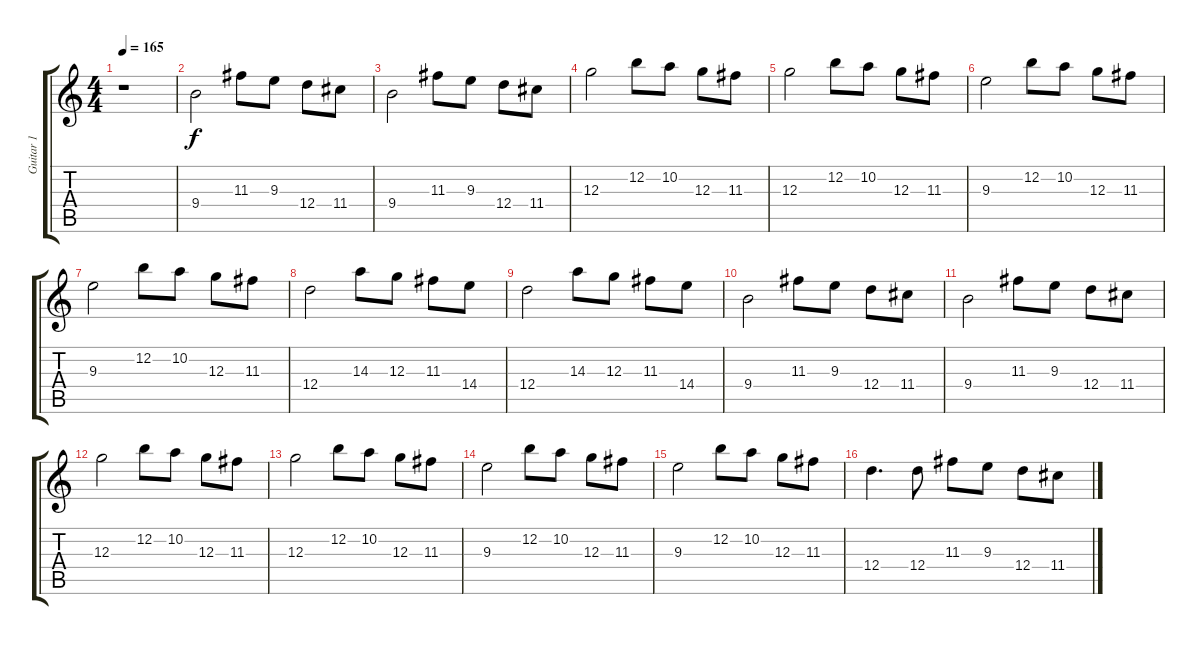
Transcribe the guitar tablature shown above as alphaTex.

\track ("Guitar 1" "Guitar 1") {instrument distortionguitar}
\staff {score tabs}
\tuning (E4 B3 G3 D3 A2 E2) {hide}
\ts (4 4)
\tempo 165
\clef g2
\ks c
r.1{dy f} |
9.4.2{instrument distortionguitar} 11.3.8 9.3.8 12.4.8 11.4.8 |
9.4.2 11.3.8 9.3.8 12.4.8 11.4.8 |
12.3.2 12.2.8 10.2.8 12.3.8 11.3.8 |
12.3.2 12.2.8 10.2.8 12.3.8 11.3.8 |
9.3.2 12.2.8 10.2.8 12.3.8 11.3.8 |
9.3.2 12.2.8 10.2.8 12.3.8 11.3.8 |
12.4.2 14.3.8 12.3.8 11.3.8 14.4.8 |
12.4.2 14.3.8 12.3.8 11.3.8 14.4.8 |
9.4.2 11.3.8 9.3.8 12.4.8 11.4.8 |
9.4.2 11.3.8 9.3.8 12.4.8 11.4.8 |
12.3.2 12.2.8 10.2.8 12.3.8 11.3.8 |
12.3.2 12.2.8 10.2.8 12.3.8 11.3.8 |
9.3.2 12.2.8 10.2.8 12.3.8 11.3.8 |
9.3.2 12.2.8 10.2.8 12.3.8 11.3.8 |
12.4.4{d instrument distortionguitar} 12.4.8 11.3.8 9.3.8 12.4.8 11.4.8
